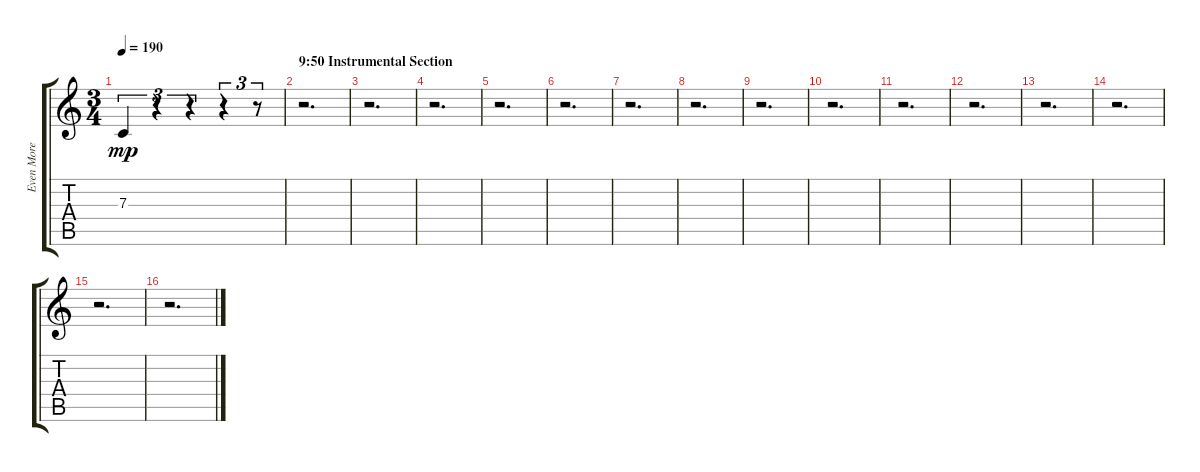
\track ("Even More More Keys" "Even More ") {instrument oboe}
\staff {score tabs}
\tuning (D4 A3 F3 C3 G2 C2) {hide}
\ts (3 4)
\tempo 190
\clef g2
\ks c
7.3.4{tu (3 2) dy mp} r.4{tu (3 2)} r.4{tu (3 2)} r.4{tu (3 2)} r.8{tu (3 2)} |
\section ("" "9:50 Instrumental Section")
r.2{d} |
r.2{d} |
r.2{d} |
r.2{d} |
r.2{d} |
r.2{d} |
r.2{d} |
r.2{d} |
r.2{d} |
r.2{d} |
r.2{d} |
r.2{d} |
r.2{d} |
r.2{d} |
r.2{d}
